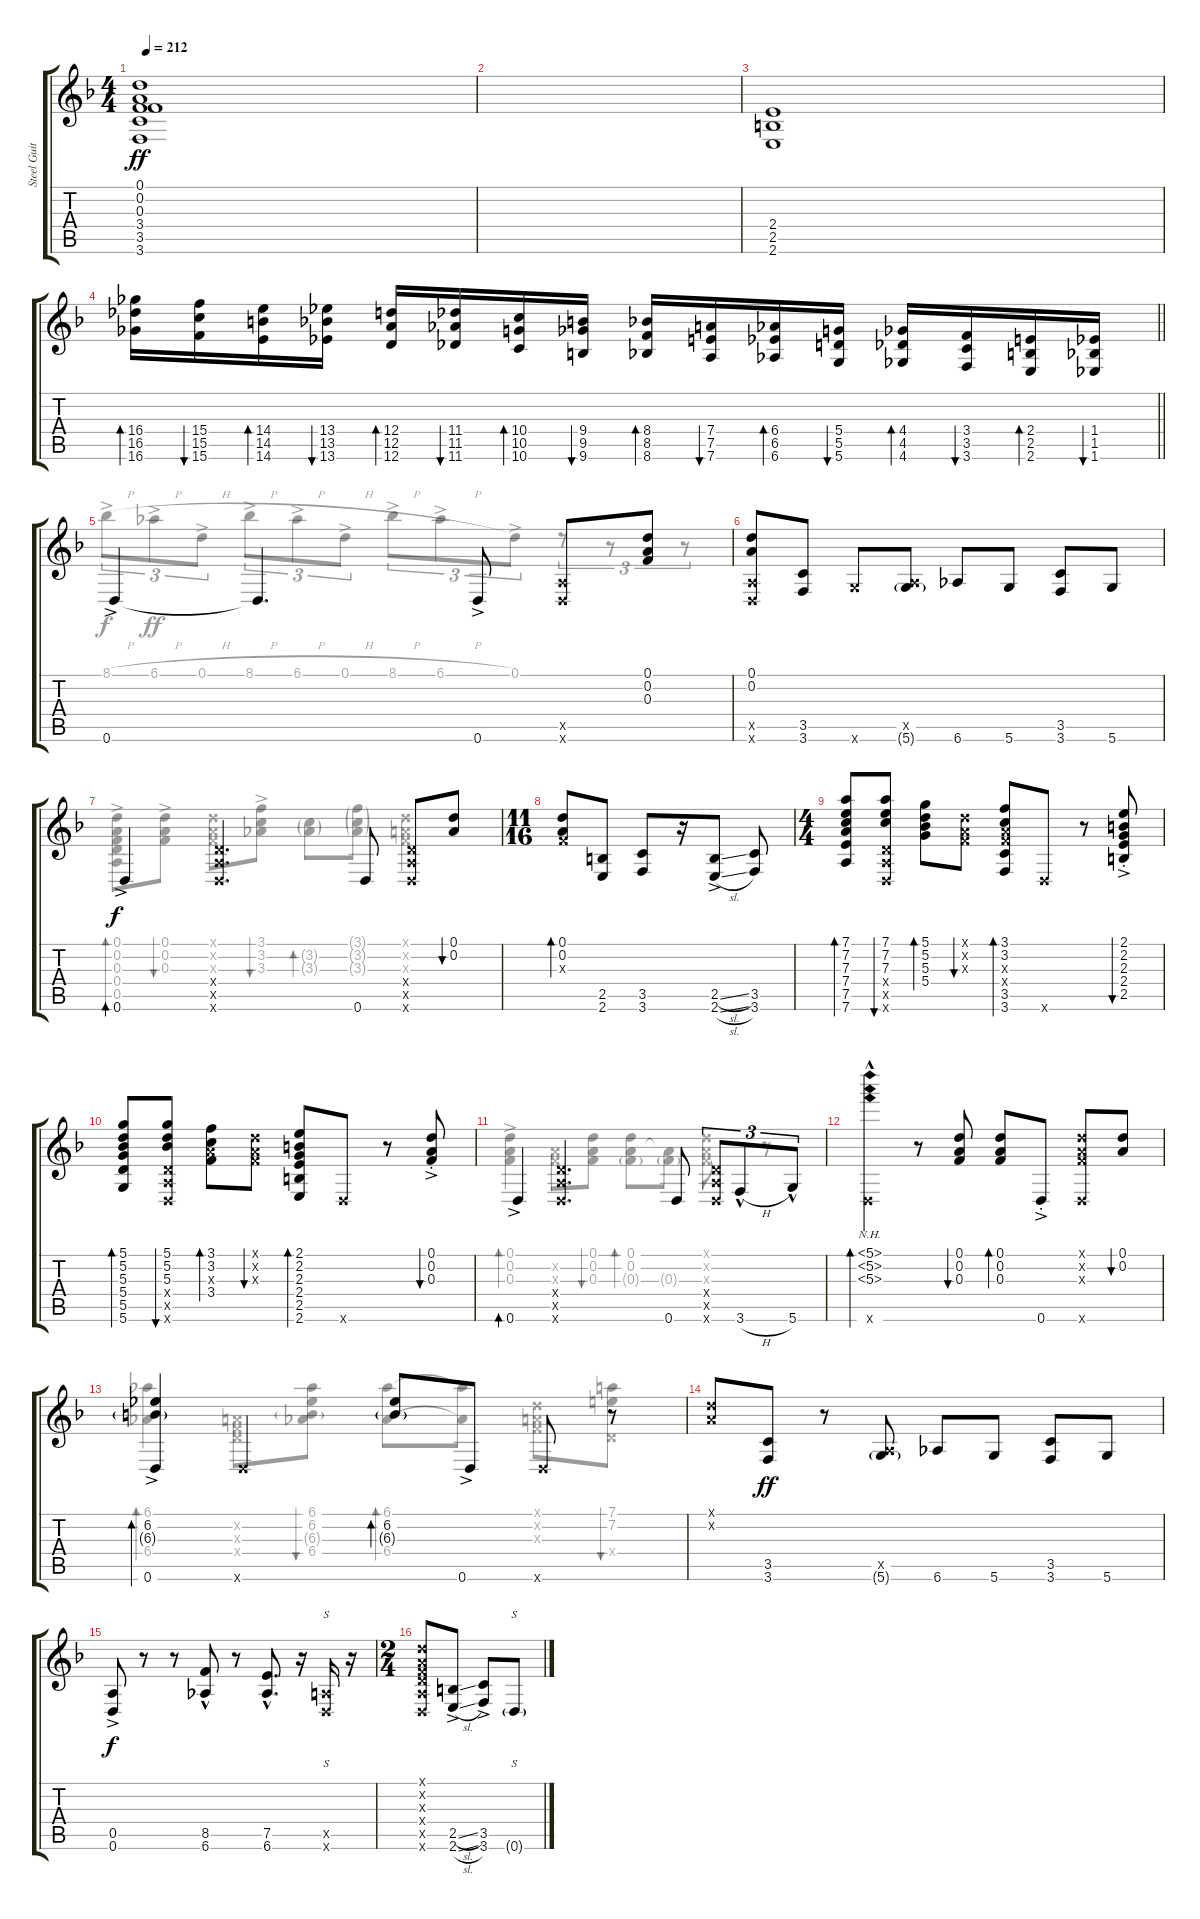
\track ("Steel Guitar" "Steel Guit") {instrument acousticguitarsteel}
\staff {score tabs}
\tuning (D4 A3 F3 D3 A2 D2) {hide}
\voice
\ts (4 4)
\tempo 212
\clef g2
\ks dminor
(0.1 0.2 0.3 3.4 3.5 3.6).1{dy ff} |
|
(2.4 2.5 2.6).1 |
\barLineRight lightlight
(16.4 16.5 16.6).16{bd 30} (15.4 15.5 15.6).16{bu 30} (14.4 14.5 14.6).16{bd 30} (13.4 13.5 13.6).16{bu 30} (12.4 12.5 12.6).16{bd 30} (11.4 11.5 11.6).16{bu 30} (10.4 10.5 10.6).16{bd 30} (9.4 9.5 9.6).16{bu 30} (8.4 8.5 8.6).16{bd 30} (7.4 7.5 7.6).16{bu 30} (6.4 6.5 6.6).16{bd 30} (5.4 5.5 5.6).16{bu 30} (4.4 4.5 4.6).16{bd 30} (3.4 3.5 3.6).16{bu 30} (2.4 2.5 2.6).16{bd 30} (1.4 1.5 1.6).16{bu 30} |
0.6{ac}.4 0.6{t}.4{d} 0.6{ac}.8 (0.5{x} 0.6{x}).8 (0.1 0.2 0.3).8 |
(0.1 0.2 0.5{x} 0.6{x}).8 (3.5 3.6).8 5.6{x}.8 (0.5{x} 5.6{g}).8 6.6.8 5.6.8 (3.5 3.6).8 5.6.8 |
0.6{ac}.4{bd 30 dy f} (0.4{x} 0.5{x} 0.6{x}).4{d} 0.6.8 (0.4{x} 0.5{x} 0.6{x}).8 (0.1 0.2).8{bu 30} |
\ts (11 16)
(0.1 0.2 0.3{x}).8{bd 30} (2.5 2.6).8 (3.5 3.6).8 r.16 (2.5{sl ac} 2.6{sl ac}).8 (3.5 3.6).8 |
\ts (4 4)
(7.1 7.2 7.3 7.4 7.5 7.6).8{bd 30} (7.1 7.2 7.3 0.4{x} 0.5{x} 0.6{x}).8{bu 30} (5.1 5.2 5.3 5.4).8{bd 30} (0.1{x} 0.2{x} 0.3{x}).8{bu 30} (3.1 3.2 4.3{x} 3.4{x} 3.5 3.6).8{bd 30} 0.6{x}.8 r.8 (2.1{ac st} 2.2{ac st} 2.3{ac st} 2.4{ac st} 2.5{ac st}).8{bu 30} |
(5.1 5.2 5.3 5.4 5.5 5.6).8{bd 30} (5.1 5.2 5.3 0.4{x} 0.5{x} 0.6{x}).8{bu 30} (3.1 3.2 4.3{x} 3.4).8{bd 30} (0.1{x} 0.2{x} 0.3{x}).8{bu 30} (2.1 2.2 2.3 2.4 2.5 2.6).8{bd 30} 0.6{x}.8 r.8 (0.1{ac st} 0.2{ac st} 0.3{ac st}).8{bu 30} |
0.6{ac}.4{bd 30} (0.4{x} 0.5{x} 0.6{x}).4{d} 0.6.8 (0.4{x} 0.5{x} 0.6{x}).8{tu (3 2)} 3.6{h hac}.8{tu (3 2)} 5.6{hac}.8{tu (3 2)} |
(5.1{nh hac} 5.2{nh hac} 5.3{nh hac} 0.6{x}).4{bd 30} r.8 (0.1 0.2 0.3).8{bu 30} (0.1 0.2 0.3).8{bd 30} 0.6{ac st}.8 (0.1{x} 0.2{x} 0.3{x} 0.6{x}).8 (0.1 0.2).8{bu 30} |
(6.2 6.3{g} 0.6{ac}).4{bd 30} 0.6{x}.4 (6.2 6.3{g}).8{bd 30} 0.6{ac}.8 0.6{x}.8 r.8 |
(0.1{x} 0.2{x}).8 (3.5 3.6).8{dy ff} r.8 (0.5{x} 5.6{g}).8 6.6.8 5.6.8 (3.5 3.6).8 5.6.8 |
(0.5{ac} 0.6{ac}).8{dy f} r.8 r.8 (8.5{hac} 6.6{hac}).8 r.8 (7.5{hac} 6.6{hac}).8{d} r.16 (0.5{x} 0.6{x}).16{s} r.16 |
\ts (2 4)
(0.1{x} 0.2{x} 0.3{x} 0.4{x} 0.5{x} 0.6{x}).8 (2.5{sl ac} 2.6{sl ac}).8 (3.5{ac} 3.6{ac}).8 0.6{g}.8{s}
\voice
\clef g2
\ottava regular
\simile none
\ks dminor
|
|
|
\barLineRight lightlight
|
8.1{h ac}.8{tu (3 2) dy f} 6.1{h ac}.8{tu (3 2) dy ff} 0.1{h ac}.8{tu (3 2)} 8.1{h ac}.8{tu (3 2)} 6.1{h ac}.8{tu (3 2)} 0.1{h ac}.8{tu (3 2)} 8.1{h ac}.8{tu (3 2)} 6.1{h ac}.8{tu (3 2)} 0.1{ac}.8{tu (3 2)} r.8{tu (3 2)} r.8{tu (3 2)} r.8{tu (3 2)} |
|
(0.1{ac} 0.2 0.3 0.4 0.5).8{bd 30 dy f} (0.1 0.2 0.3{ac}).8{bu 30} (0.1{x} 0.2{x} 0.3{x}).8 (3.1{ac} 3.2{ac} 3.3{ac}).8{bu 30} (3.2{g} 3.3{g}).8{bd 30} (3.1{g} 3.2{g} 3.3{g}).8 (0.1{x} 0.2{x} 0.3{x}).4 |
|
|
|
(0.1 0.2{ac} 0.3{ac}).4{bd 30} (0.2{x} 0.3{x}).8 (0.1 0.2 0.3).8{bu 30} (0.1 0.2 0.3{g}).8{bd 30} (0.2{t} 0.3{g}).8 (0.1{x} 0.2{x} 0.3{x}).8 r.8 |
|
(6.1 6.4).4{bd 30} (0.2{x} 0.3{x} 0.4{x}).8 (6.1 6.2 6.3{g} 6.4).8{bu 30} (6.1 6.4).8{bd 30} (6.1{t} 6.4{t}).8 (0.1{x} 0.2{x} 0.3{x}).8 (7.1 7.2 0.4{x}).8{bu 30} |
|
|
